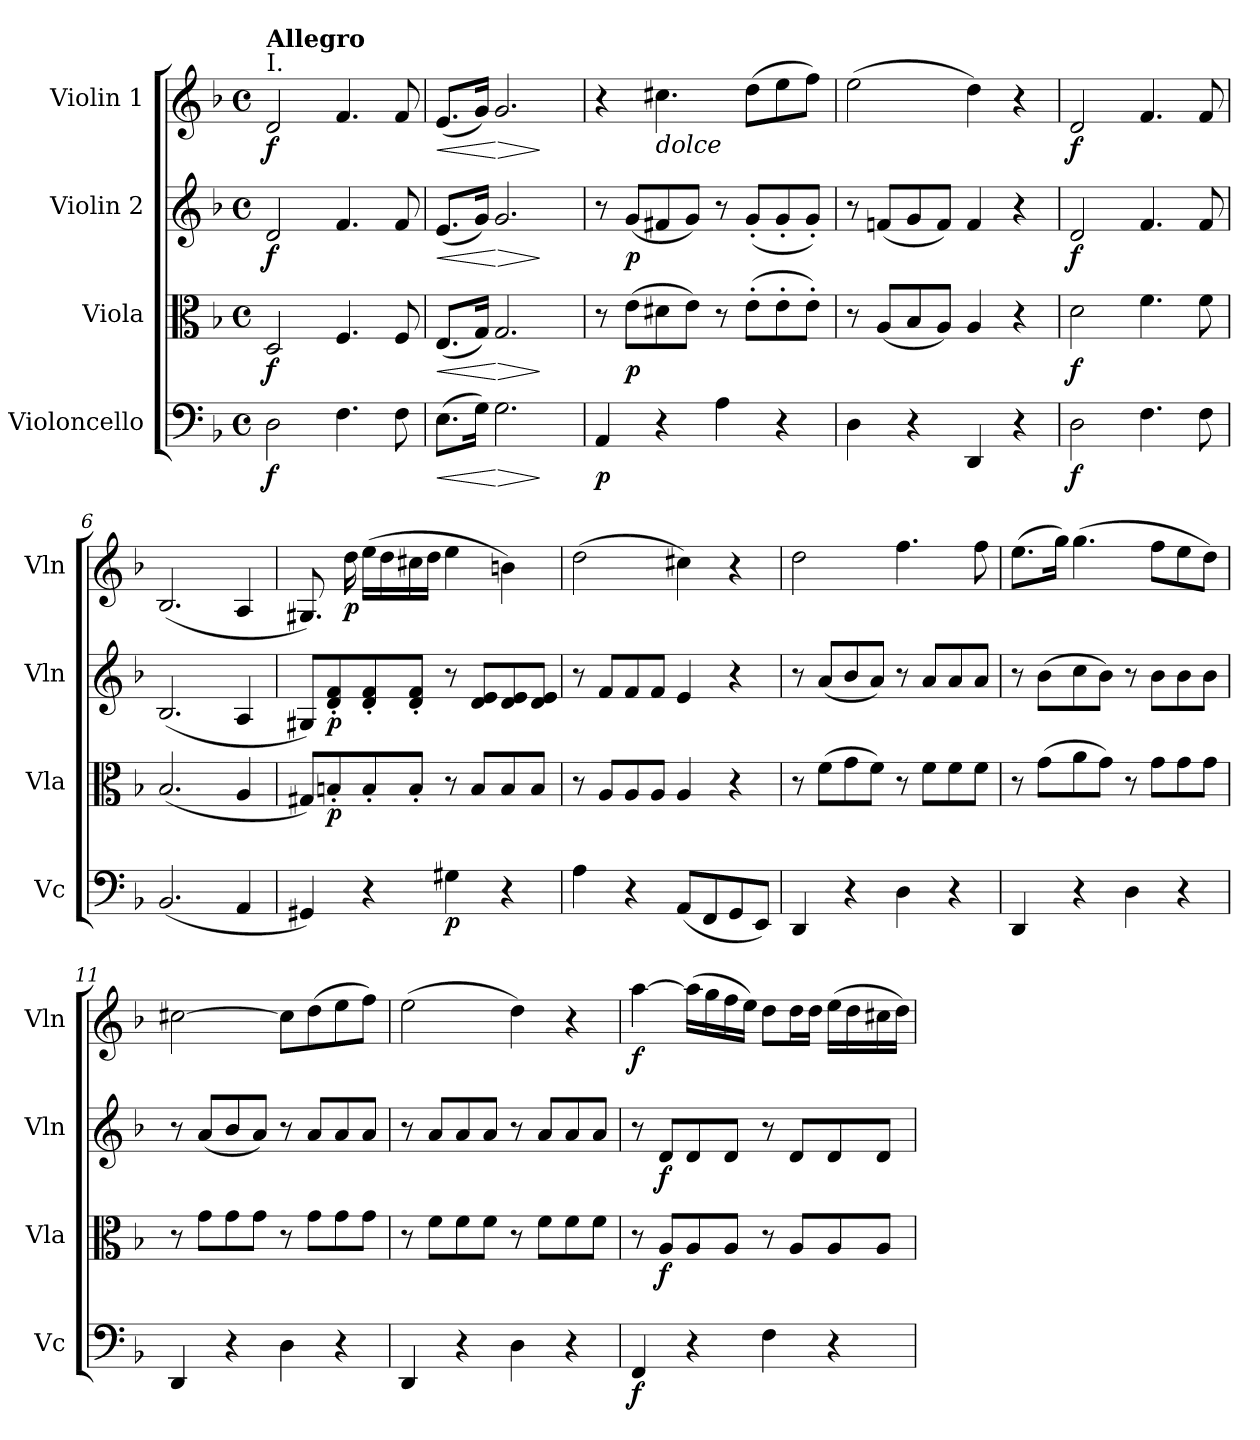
**kern	**dynam	**kern	**dynam	**kern	**dynam	**kern	**dynam
*part4	*part4	*part3	*part3	*part2	*part2	*part1	*part1
*staff4	*staff4	*staff3	*staff3	*staff2	*staff2	*staff1	*staff1
*I"Violoncello	*	*I"Viola	*	*I"Violin 2	*	*I"Violin 1	*
*I'Vc	*	*I'Vla	*	*I'Vln	*	*I'Vln	*
*clefF4	*	*clefC3	*	*clefG2	*	*clefG2	*
*k[b-]	*	*k[b-]	*	*k[b-]	*	*k[b-]	*
*M4/4	*	*M4/4	*	*M4/4	*	*M4/4	*
*met(c)	*	*met(c)	*	*met(c)	*	*met(c)	*
*MM152	*	*MM152	*	*MM152	*	*MM152	*
=1	=1	=1	=1	=1	=1	=1	=1
!	!	!	!	!	!	!LO:TX:a:t=I.	!
!	!	!	!	!	!	!LO:TX:a:B:t=Allegro	!
!	!LO:DY:b	!	!LO:DY:b	!	!LO:DY:b	!	!LO:DY:b
2D\	f	2D/	f	2d/	f	2d/	f
4.F\	.	4.F/	.	4.f/	.	4.f/	.
8F\	.	8F/	.	8f/	.	8f/	.
=2	=2	=2	=2	=2	=2	=2	=2
!	!LO:HP:b	!	!LO:HP:b	!	!LO:HP:b	!	!LO:HP:b
(8.E\L	<	(8.E/L	<	(8.e/L	<	(8.e/L	<
16G\Jk)	.	16G/Jk)	.	16g/Jk)	.	16g/Jk)	.
!	!LO:HP:n=1:b	!	!LO:HP:n=1:b	!	!LO:HP:n=1:b	!	!LO:HP:n=1:b
2.G\	[ >	2.G/	[ >	2.g/	[ >	2.g/	[ >
.	]	.	]	.	]	.	]
=3	=3	=3	=3	=3	=3	=3	=3
!	!LO:DY:b	!	!	!	!	!	!
4AA/	p	8r	.	8r	.	4r	.
!	!	!	!LO:DY:b	!	!LO:DY:b	!	!
.	.	(8e\L	p	(8g/L	p	.	.
!	!	!	!	!	!	!LO:TX:b:i:t=dolce	!
4r	.	8d#X\	.	8f#X/	.	4.cc#X\	.
.	.	8e\J)	.	8g/J)	.	.	.
4A\	.	8r	.	8r	.	.	.
.	.	(8e'\L	.	(8g'/L	.	(8dd\L	.
4r	.	8e'\	.	8g'/	.	8ee\	.
.	.	8e'\J)	.	8g'/J)	.	8ff\J)	.
=4	=4	=4	=4	=4	=4	=4	=4
4D\	.	8r	.	8r	.	(2ee\	.
.	.	(8A/L	.	(8fn/L	.	.	.
4r	.	8B-/	.	8g/	.	.	.
.	.	8A/J)	.	8f/J)	.	.	.
4DD/	.	4A/	.	4f/	.	4dd\)	.
4r	.	4r	.	4r	.	4r	.
=5	=5	=5	=5	=5	=5	=5	=5
!	!LO:DY:b	!	!LO:DY:b	!	!LO:DY:b	!	!LO:DY:b
2D\	f	2d\	f	2d/	f	2d/	f
4.F\	.	4.f\	.	4.f/	.	4.f/	.
8F\	.	8f\	.	8f/	.	8f/	.
=6	=6	=6	=6	=6	=6	=6	=6
(2.BB-/	.	(2.B-/	.	(2.B-/	.	(2.B-/	.
4AA/	.	4A/	.	4A/	.	4A/	.
!!LO:LB:g=z
=7	=7	=7	=7	=7	=7	=7	=7
4GG#X/)	.	8G#X/L)	.	8G#X/L)	.	8.G#X/)	.
!	!	!	!LO:DY:b	!	!LO:DY:b	!	!
.	.	8Bn'/	p	8d/' 8f/'	p	.	.
!	!	!	!	!	!	!	!LO:DY:b
.	.	.	.	.	.	16dd\	p
4r	.	8B'/	.	8d/' 8f/'	.	(16ee\LL	.
.	.	.	.	.	.	16dd\	.
.	.	8B'/J	.	8d/' 8f/'J	.	16cc#X\	.
.	.	.	.	.	.	16dd\JJ	.
!	!LO:DY:b	!	!	!	!	!	!
4G#X\	p	8r	.	8r	.	4ee\	.
.	.	8B/L	.	8d/ 8e/L	.	.	.
4r	.	8B/	.	8d/ 8e/	.	4bn\)	.
.	.	8B/J	.	8d/ 8e/J	.	.	.
=8	=8	=8	=8	=8	=8	=8	=8
4A\	.	8r	.	8r	.	(>2dd\	.
.	.	8A/L	.	8f/L	.	.	.
4r	.	8A/	.	8f/	.	.	.
.	.	8A/J	.	8f/J	.	.	.
(<8AA/L	.	4A/	.	4e/	.	4cc#X\)	.
8FF/	.	.	.	.	.	.	.
8GG/	.	4r	.	4r	.	4r	.
8EE/J)	.	.	.	.	.	.	.
=9	=9	=9	=9	=9	=9	=9	=9
!	!	!	!	!	!	!	!LO:DY:b
!	!	!	!	!	!	!	!LO:DY:n=1:b
4DD/	.	8r	.	8r	.	2dd\	p other-dynamics
.	.	(8f\L	.	(8a/L	.	.	.
4r	.	8g\	.	8b-/	.	.	.
.	.	8f\J)	.	8a/J)	.	.	.
4D\	.	8r	.	8r	.	4.ff\	.
.	.	8f\L	.	8a/L	.	.	.
4r	.	8f\	.	8a/	.	.	.
.	.	8f\J	.	8a/J	.	8ff\	.
=10	=10	=10	=10	=10	=10	=10	=10
4DD/	.	8r	.	8r	.	(8.ee\L	.
.	.	(8g\L	.	(8b-\L	.	.	.
.	.	.	.	.	.	16gg\Jk)	.
4r	.	8a\	.	8cc\	.	(4.gg\	.
.	.	8g\J)	.	8b-\J)	.	.	.
4D\	.	8r	.	8r	.	.	.
.	.	8g\L	.	8b-\L	.	8ff\L	.
4r	.	8g\	.	8b-\	.	8ee\	.
.	.	8g\J	.	8b-\J	.	8dd\J)	.
!!LO:LB:g=z
=11	=11	=11	=11	=11	=11	=11	=11
4DD/	.	8r	.	8r	.	[2cc#X\	.
.	.	8g\L	.	(8a/L	.	.	.
4r	.	8g\	.	8b-/	.	.	.
.	.	8g\J	.	8a/J)	.	.	.
4D\	.	8r	.	8r	.	8cc#\L]	.
.	.	8g\L	.	8a/L	.	(8dd\	.
4r	.	8g\	.	8a/	.	8ee\	.
.	.	8g\J	.	8a/J	.	8ff\J)	.
!!LO:LB:g=z
=12	=12	=12	=12	=12	=12	=12	=12
4DD/	.	8r	.	8r	.	(>2ee\	.
.	.	8f\L	.	8a/L	.	.	.
4r	.	8f\	.	8a/	.	.	.
.	.	8f\J	.	8a/J	.	.	.
4D\	.	8r	.	8r	.	4dd\)	.
.	.	8f\L	.	8a/L	.	.	.
4r	.	8f\	.	8a/	.	4r	.
.	.	8f\J	.	8a/J	.	.	.
=13	=13	=13	=13	=13	=13	=13	=13
!	!LO:DY:b	!	!	!	!	!	!LO:DY:b
4FF/	f	8r	.	8r	.	[>4aa\	f
!	!	!	!LO:DY:b	!	!LO:DY:b	!	!
.	.	8A/L	f	8d/L	f	.	.
4r	.	8A/	.	8d/	.	(>16aa\LL]	.
.	.	.	.	.	.	16gg\	.
.	.	8A/J	.	8d/J	.	16ff\	.
.	.	.	.	.	.	16ee\JJ)	.
4F\	.	8r	.	8r	.	8dd\L	.
.	.	8A/L	.	8d/L	.	16dd\L	.
.	.	.	.	.	.	16dd\JJ	.
4r	.	8A/	.	8d/	.	(16ee\LL	.
.	.	.	.	.	.	16dd\	.
.	.	8A/J	.	8d/J	.	16cc#X\	.
.	.	.	.	.	.	16dd\JJ)	.
=	=	=	=	=	=	=	=
*-	*-	*-	*-	*-	*-	*-	*-
